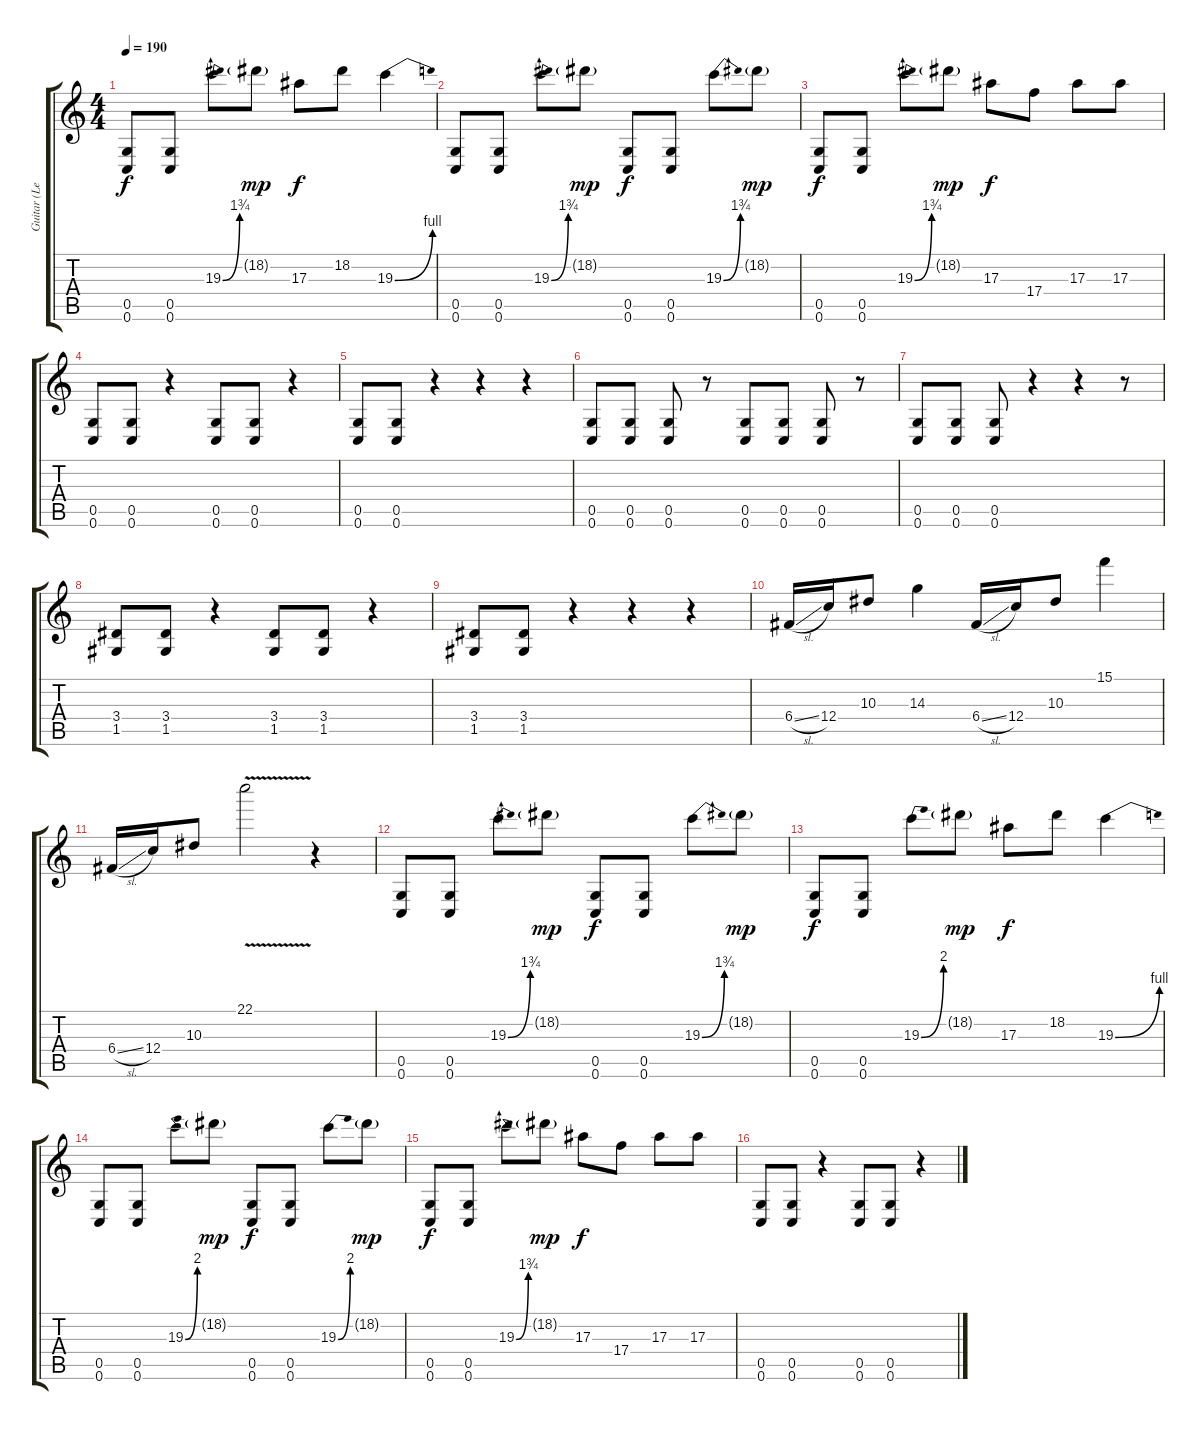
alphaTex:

\track ("Guitar (Lead)" "Guitar (Le") {instrument overdrivenguitar}
\staff {score tabs}
\tuning (D4 A3 F3 C3 G2 C2) {hide}
\ts (4 4)
\tempo 190
\clef g2
\ks c
(0.5 0.6).8{dy f} (0.5 0.6).8 19.3{be (bend 0 0 60 7)}.8 18.2{g}.8{dy mp} 17.3.8{dy f} 18.2.8 19.3{be (bend 0 0 60 4)}.4 |
(0.5 0.6).8 (0.5 0.6).8 19.3{be (bend 0 0 60 7)}.8 18.2{g}.8{dy mp} (0.5 0.6).8{dy f} (0.5 0.6).8 19.3{be (bend 0 0 60 7)}.8 18.2{g}.8{dy mp} |
(0.5 0.6).8{dy f} (0.5 0.6).8 19.3{be (bend 0 0 60 7)}.8 18.2{g}.8{dy mp} 17.3.8{dy f} 17.4.8 17.3.8 17.3.8 |
(0.5 0.6).8 (0.5 0.6).8 r.4 (0.5 0.6).8 (0.5 0.6).8 r.4 |
(0.5 0.6).8 (0.5 0.6).8 r.4 r.4 r.4 |
(0.5 0.6).8 (0.5 0.6).8 (0.5 0.6).8 r.8 (0.5 0.6).8 (0.5 0.6).8 (0.5 0.6).8 r.8 |
(0.5 0.6).8 (0.5 0.6).8 (0.5 0.6).8 r.4 r.4 r.8 |
(3.4 1.5).8 (3.4 1.5).8 r.4 (3.4 1.5).8 (3.4 1.5).8 r.4 |
(3.4 1.5).8 (3.4 1.5).8 r.4 r.4 r.4 |
6.4{sl}.16 12.4.16 10.3.8 14.3.4 6.4{sl}.16 12.4.16 10.3.8 15.1.4 |
6.4{sl}.16 12.4.16 10.3.8 22.1{v}.2 r.4 |
(0.5 0.6).8 (0.5 0.6).8 19.3{be (bend 0 0 60 7)}.8 18.2{g}.8{dy mp} (0.5 0.6).8{dy f} (0.5 0.6).8 19.3{be (bend 0 0 60 7)}.8 18.2{g}.8{dy mp} |
(0.5 0.6).8{dy f} (0.5 0.6).8 19.3{be (bend 0 0 60 8)}.8 18.2{g}.8{dy mp} 17.3.8{dy f} 18.2.8 19.3{be (bend 0 0 60 4)}.4 |
(0.5 0.6).8 (0.5 0.6).8 19.3{be (bend 0 0 60 8)}.8 18.2{g}.8{dy mp} (0.5 0.6).8{dy f} (0.5 0.6).8 19.3{be (bend 0 0 60 8)}.8 18.2{g}.8{dy mp} |
(0.5 0.6).8{dy f} (0.5 0.6).8 19.3{be (bend 0 0 60 7)}.8 18.2{g}.8{dy mp} 17.3.8{dy f} 17.4.8 17.3.8 17.3.8 |
(0.5 0.6).8 (0.5 0.6).8 r.4 (0.5 0.6).8 (0.5 0.6).8 r.4
